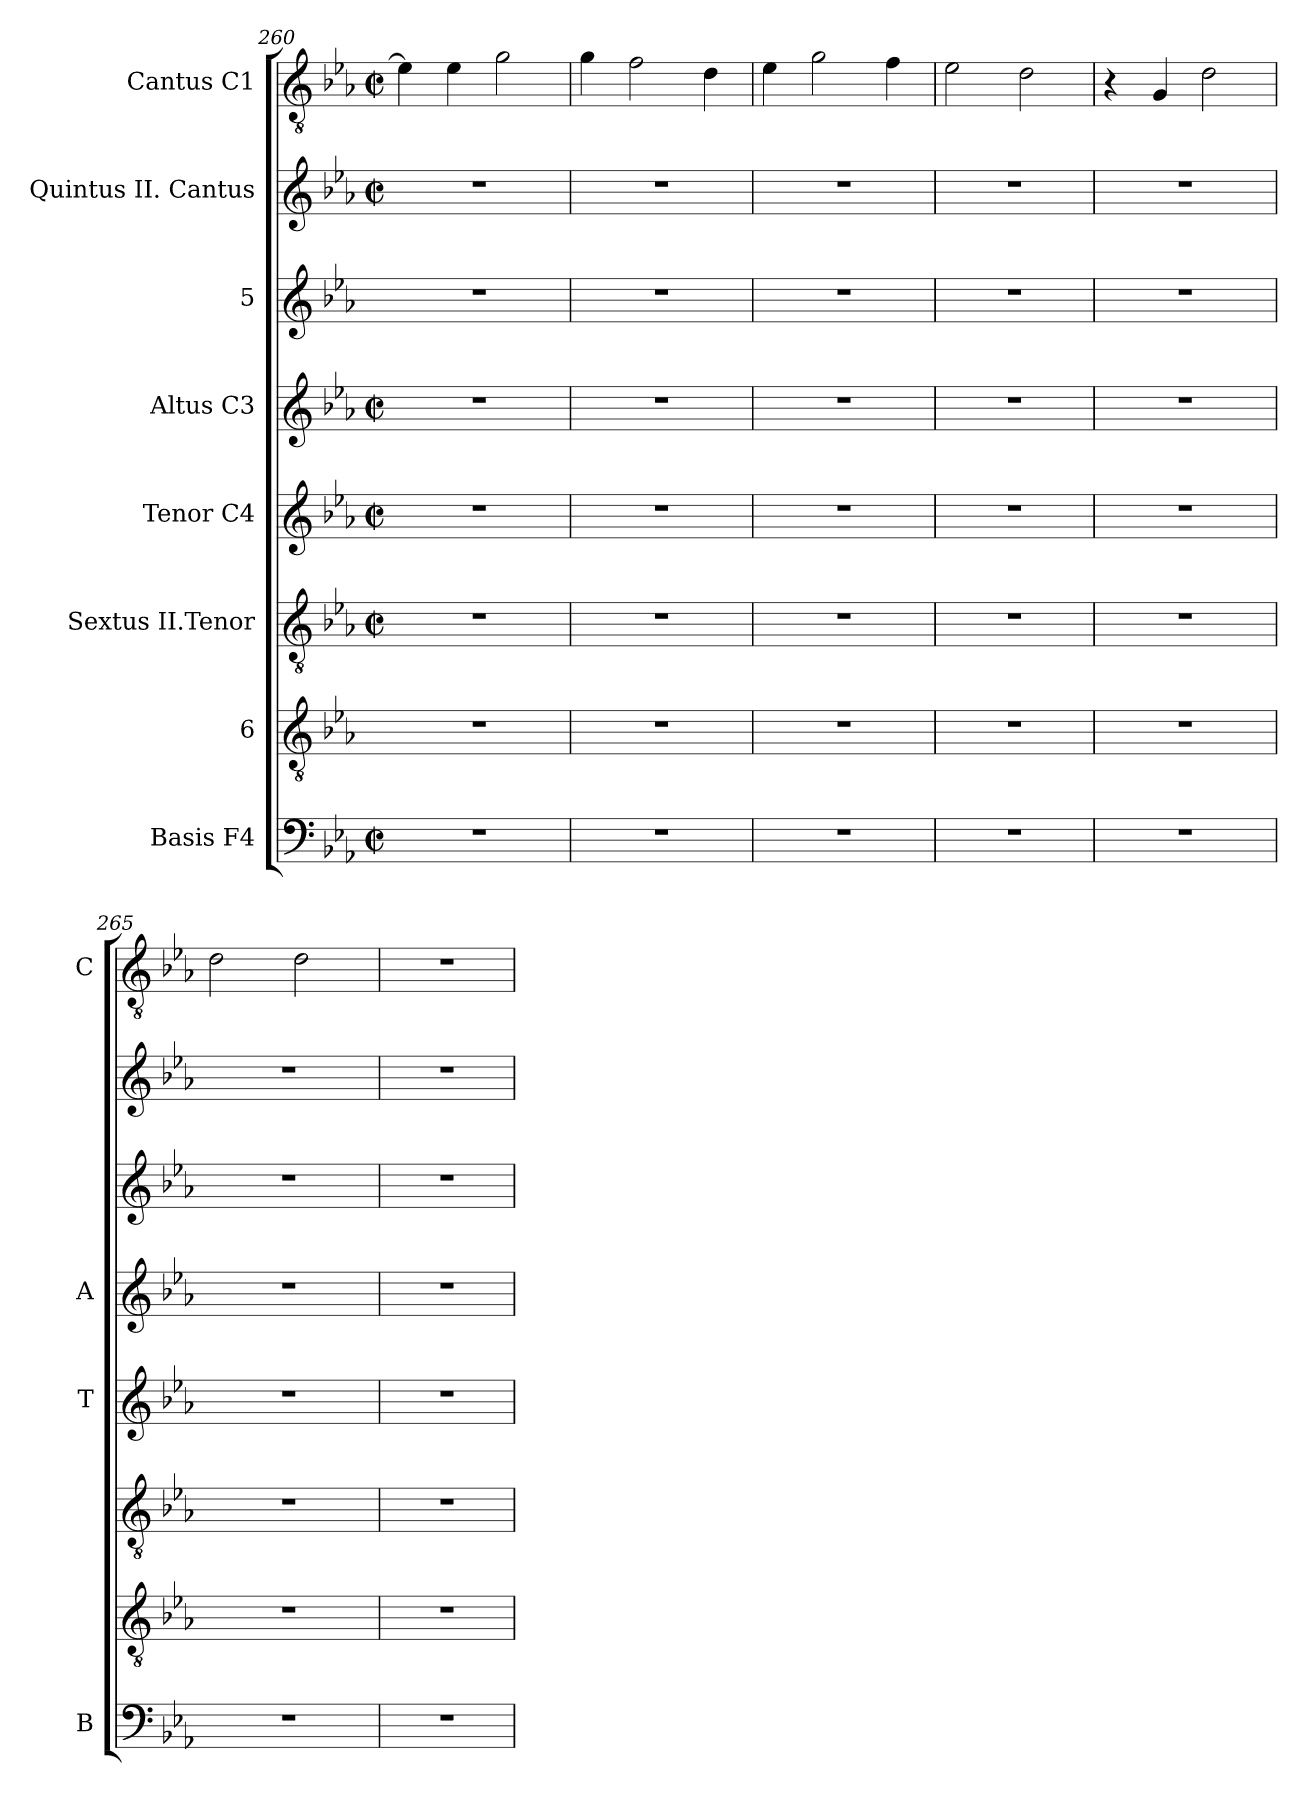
**kern	**kern	**kern	**kern	**kern	**kern	**kern	**kern
*part8	*part7	*part6	*part5	*part4	*part3	*part2	*part1
*staff8	*staff7	*staff6	*staff5	*staff4	*staff3	*staff2	*staff1
*I"Basis F4	*I"6	*I"Sextus II.Tenor	*I"Tenor C4	*I"Altus C3	*I"5	*I"Quintus II. Cantus	*I"Cantus C1
*I'B	*	*	*I'T	*I'A	*	*	*I'C
*clefF4	*clefGv2	*clefGv2	*clefG2	*clefG2	*clefG2	*clefG2	*clefGv2
*k[b-e-a-]	*k[b-e-a-]	*k[b-e-a-]	*k[b-e-a-]	*k[b-e-a-]	*k[b-e-a-]	*k[b-e-a-]	*k[b-e-a-]
*E-:	*E-:	*E-:	*E-:	*E-:	*E-:	*E-:	*E-:
*M2/2	*	*M2/2	*M2/2	*M2/2	*	*M2/2	*M2/2
*met(c|)	*	*met(c|)	*met(c|)	*met(c|)	*	*met(c|)	*met(c|)
=260	=260	=260	=260	=260	=260	=260	=260
1r	1r	1r	1r	1r	1r	1r	4e-\]
.	.	.	.	.	.	.	4e-\
.	.	.	.	.	.	.	2g\
=261	=261	=261	=261	=261	=261	=261	=261
1r	1r	1r	1r	1r	1r	1r	4g\
.	.	.	.	.	.	.	2f\
.	.	.	.	.	.	.	4d\
=262	=262	=262	=262	=262	=262	=262	=262
1r	1r	1r	1r	1r	1r	1r	4e-\
.	.	.	.	.	.	.	2g\
.	.	.	.	.	.	.	4f\
=263	=263	=263	=263	=263	=263	=263	=263
1r	1r	1r	1r	1r	1r	1r	2e-\
.	.	.	.	.	.	.	2d\
!!LO:LB:g=z
=264	=264	=264	=264	=264	=264	=264	=264
1r	1r	1r	1r	1r	1r	1r	4r
.	.	.	.	.	.	.	4G/
.	.	.	.	.	.	.	2d\
=265	=265	=265	=265	=265	=265	=265	=265
1r	1r	1r	1r	1r	1r	1r	2d\
.	.	.	.	.	.	.	2d\
=266	=266	=266	=266	=266	=266	=266	=266
1r	1r	1r	1r	1r	1r	1r	1r
=	=	=	=	=	=	=	=
*-	*-	*-	*-	*-	*-	*-	*-
